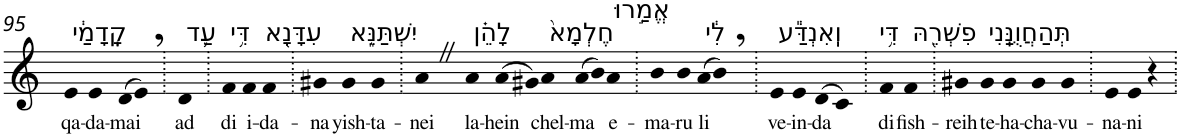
**kern	**text
*part1	*part1
*staff1	*staff1
*I"Piano	*
*I'Pno	*
!!LO:PB:g=z
*clefG2	*
*k[]	*
=95	=95
!LO:TX:a:t=קָֽדָמַ֔י	!
!	!LO:LY:b
4e	qa-
!	!LO:LY:b
4e	-da-
!	!LO:LY:b
(>8d	-mai
8e,)	.
=96.	=96.
!LO:TX:a:t=עַ֛ד	!
!	!LO:LY:b
4d	ad
=97.	=97.
!LO:TX:a:t=דִּ֥י	!
!	!LO:LY:b
4f	di
!LO:TX:a:t=עִדָּנָ֖א	!
!	!LO:LY:b
4f	i-
!	!LO:LY:b
4f	-da-
=98.	=98.
!	!LO:LY:b
4g#X	-na
!LO:TX:a:t=יִשְׁתַּנֵּ֑א	!
!	!LO:LY:b
4g#	yish-
!	!LO:LY:b
4g#	-ta-
=99.	=99.
!	!LO:LY:b
4aZ	-nei
!LO:TX:a:t=לָהֵ֗ן	!
!	!LO:LY:b
4a	la-
!	!LO:LY:b
(>8a	-hein
8g#X)	.
!LO:TX:a:t=חֶלְמָא֙	!
!	!LO:LY:b
4a	chel-
!	!LO:LY:b
(>8a	-ma
8b)	.
!LO:TX:a:t=אֱמַ֣רוּ	!
!	!LO:LY:b
4a	e-
=100.	=100.
!	!LO:LY:b
4b	-ma-
!	!LO:LY:b
4b	-ru
!LO:TX:a:t=לִ֔י	!
!	!LO:LY:b
(>8a	li
8b,)	.
=101.	=101.
!LO:TX:a:t=וְֽאִנְדַּ֕ע	!
!	!LO:LY:b
4e	ve-
!	!LO:LY:b
4e	-in-
!	!LO:LY:b
(>8d	-da
8c)	.
=102.	=102.
!LO:TX:a:t=דִּ֥י	!
!	!LO:LY:b
4f	di
!LO:TX:a:t=פִשְׁרֵ֖הּ	!
!	!LO:LY:b
4f	fish-
=103.	=103.
!	!LO:LY:b
4g#X	-reih
!LO:TX:a:t=תְּהַחֲוֻנַּֽנִי	!
!	!LO:LY:b
4g#	te-
!	!LO:LY:b
4g#	-ha-
!	!LO:LY:b
4g#	-cha-
!	!LO:LY:b
4g#	-vu-
=104.	=104.
!	!LO:LY:b
4e	-na-
!	!LO:LY:b
4e	-ni
4r	.
=.	=.
*-	*-
